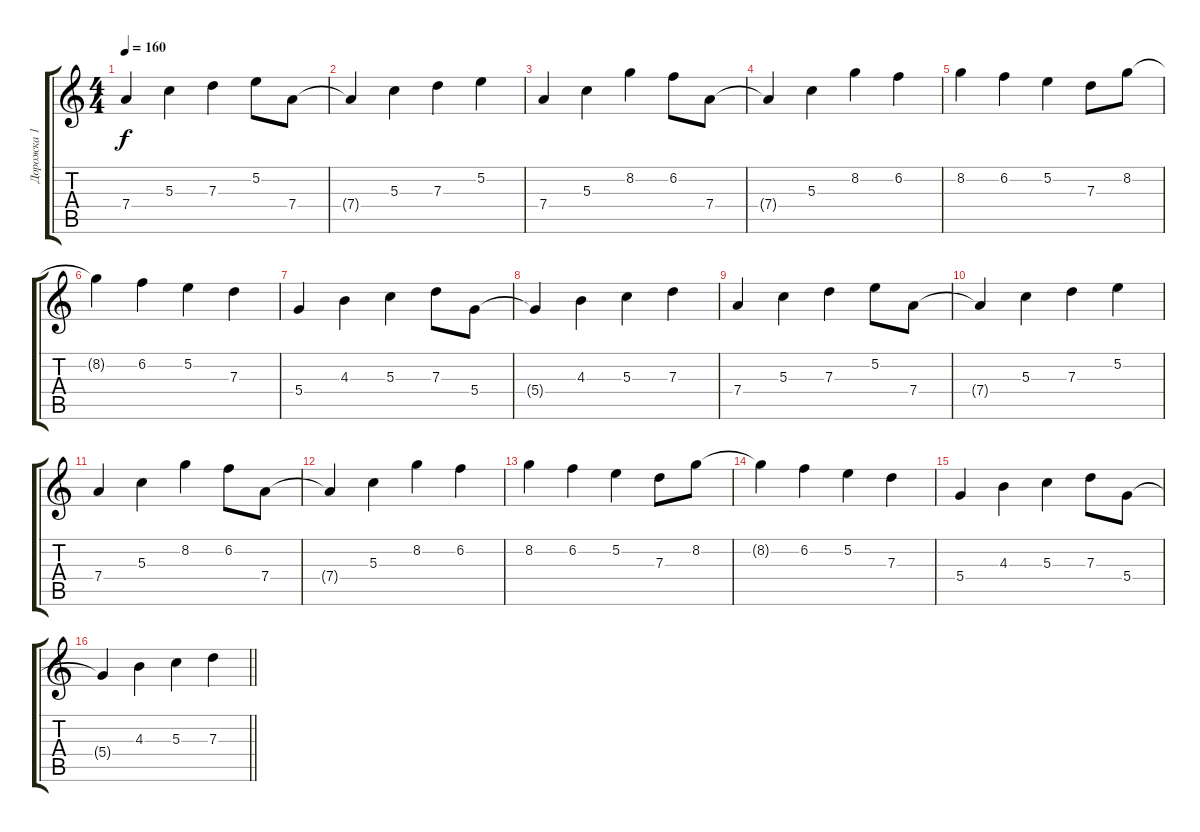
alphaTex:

\track ("Дорожка 1" "Дорожка 1") {instrument distortionguitar}
\staff {score tabs}
\tuning (E4 B3 G3 D3 A2 E2) {hide}
\ts (4 4)
\tempo 160
\clef g2
\ks c
7.4.4{dy f} 5.3.4 7.3.4 5.2.8 7.4.8 |
7.4{t}.4 5.3.4 7.3.4 5.2.4 |
7.4.4 5.3.4 8.2.4 6.2.8 7.4.8 |
7.4{t}.4 5.3.4 8.2.4 6.2.4 |
8.2.4 6.2.4 5.2.4 7.3.8 8.2.8 |
8.2{t}.4 6.2.4 5.2.4 7.3.4 |
5.4.4 4.3.4 5.3.4 7.3.8 5.4.8 |
5.4{t}.4 4.3.4 5.3.4 7.3.4 |
7.4.4 5.3.4 7.3.4 5.2.8 7.4.8 |
7.4{t}.4 5.3.4 7.3.4 5.2.4 |
7.4.4 5.3.4 8.2.4 6.2.8 7.4.8 |
7.4{t}.4 5.3.4 8.2.4 6.2.4 |
8.2.4 6.2.4 5.2.4 7.3.8 8.2.8 |
8.2{t}.4 6.2.4 5.2.4 7.3.4 |
5.4.4 4.3.4 5.3.4 7.3.8 5.4.8 |
\barLineRight lightlight
5.4{t}.4 4.3.4 5.3.4 7.3.4
